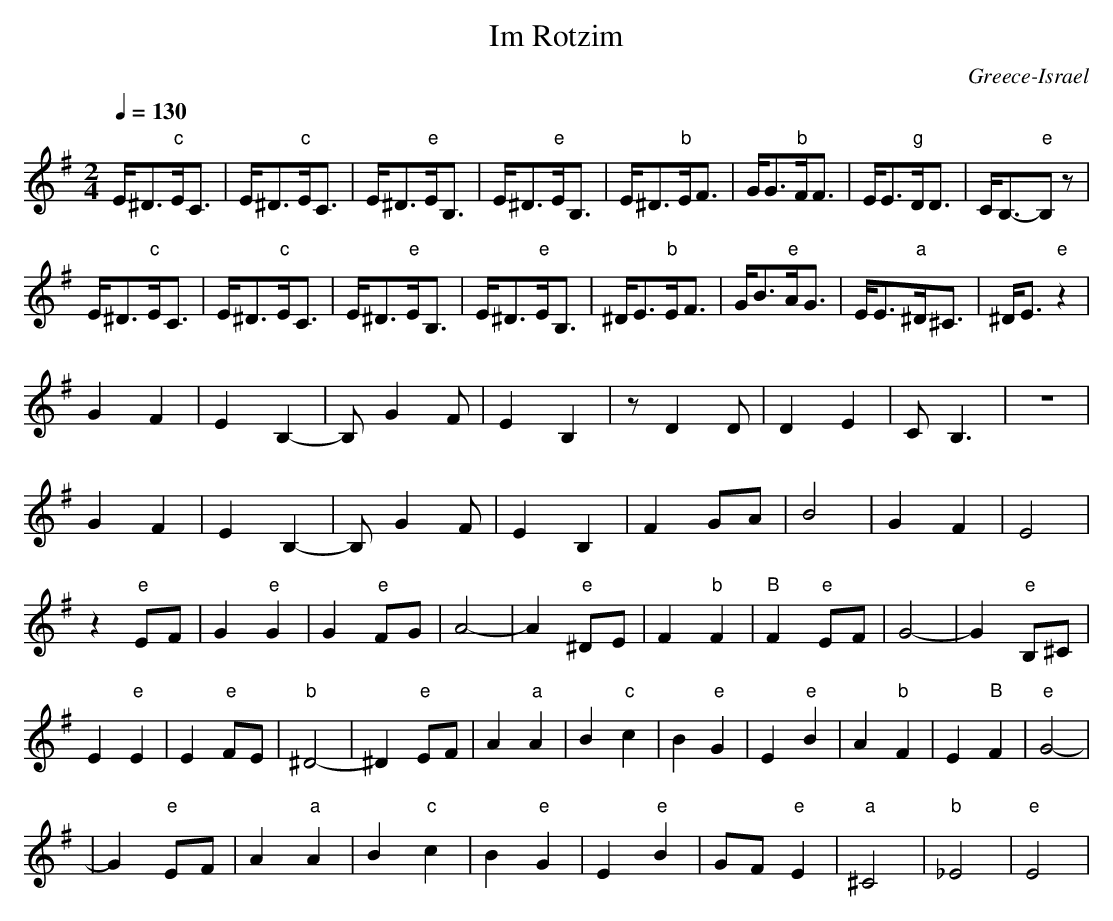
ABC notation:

X:1
T:Im Rotzim
O:Greece-Israel
M:2/4
L:1/8
Q:1/4=130
K:EMin
E<^D"c"E<C|E<^D"c"E<C| E<^D"e"E<B,|E<^D"e"E<B,|\
E<^D"b"E<F|G<G"b"F<F|E<E"g"D<D|C<B,-"e"B,z|
E<^D"c"E<C|E<^D"c"E<C| E<^D"e"E<B,|E<^D"e"E<B,|\
^D<E"b"E<F|G<B"e"A<G|E<E"a"^D<^C|^D<E"e"z2|
G2F2|E2B,2-|B, G2F|E2 B,2| z D2 D|D2E2|CB,3|z4|
G2F2|E2B,2-|B, G2F|E2 B,2|F2 GA|B4|G2F2|E4|
z2"e"EF|G2 "e"G2| G2 "e"FG|A4-|A2 "e"^DE| F2 "b"F2|\
"B"F2 "e"EF| G4-|G2 "e"B,^C|
E2 "e"E2|E2 "e"FE|"b"^D4-|^D2 "e"EF| A2 "a"A2| B2 "c"c2|\
B2 "e"G2|E2 "e"B2|A2 "b"F2| E2 "B"F2|"e"G4-|
|G2 "e"EF| A2 "a"A2| B2 "c"c2| B2 "e"G2|E2 "e"B2 |\
GF "e"E2|"a"^C4 | "b"_E4 |"e"E4|
